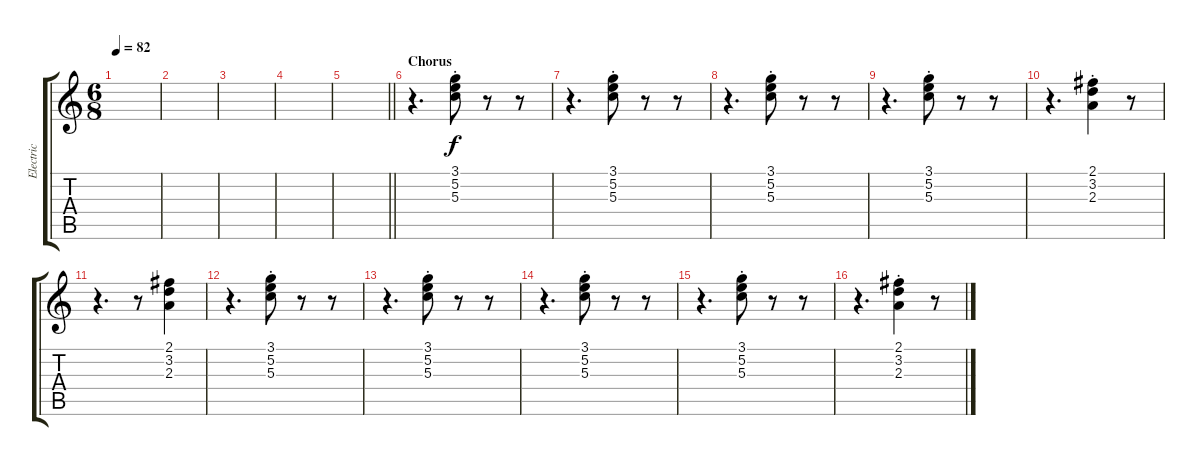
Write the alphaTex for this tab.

\track ("Electric" "Electric") {instrument overdrivenguitar}
\staff {score tabs}
\tuning (E4 B3 G3 D3 A2 E2) {hide}
\ts (6 8)
\tempo 82
\clef g2
\ks c
|
|
|
|
\barLineRight lightlight
|
\section ("" "Chorus")
r.4{d} (3.1{st} 5.2{st} 5.3{st}).8 r.8 r.8 |
r.4{d} (3.1{st} 5.2{st} 5.3{st}).8 r.8 r.8 |
r.4{d} (3.1{st} 5.2{st} 5.3{st}).8 r.8 r.8 |
r.4{d} (3.1{st} 5.2{st} 5.3{st}).8 r.8 r.8 |
r.4{d} (2.1{st} 3.2{st} 2.3{st}).4 r.8 |
r.4{d} r.8 (2.1 3.2 2.3).4 |
r.4{d} (3.1{st} 5.2{st} 5.3{st}).8 r.8 r.8 |
r.4{d} (3.1{st} 5.2{st} 5.3{st}).8 r.8 r.8 |
r.4{d} (3.1{st} 5.2{st} 5.3{st}).8 r.8 r.8 |
r.4{d} (3.1{st} 5.2{st} 5.3{st}).8 r.8 r.8 |
r.4{d} (2.1{st} 3.2{st} 2.3{st}).4 r.8
